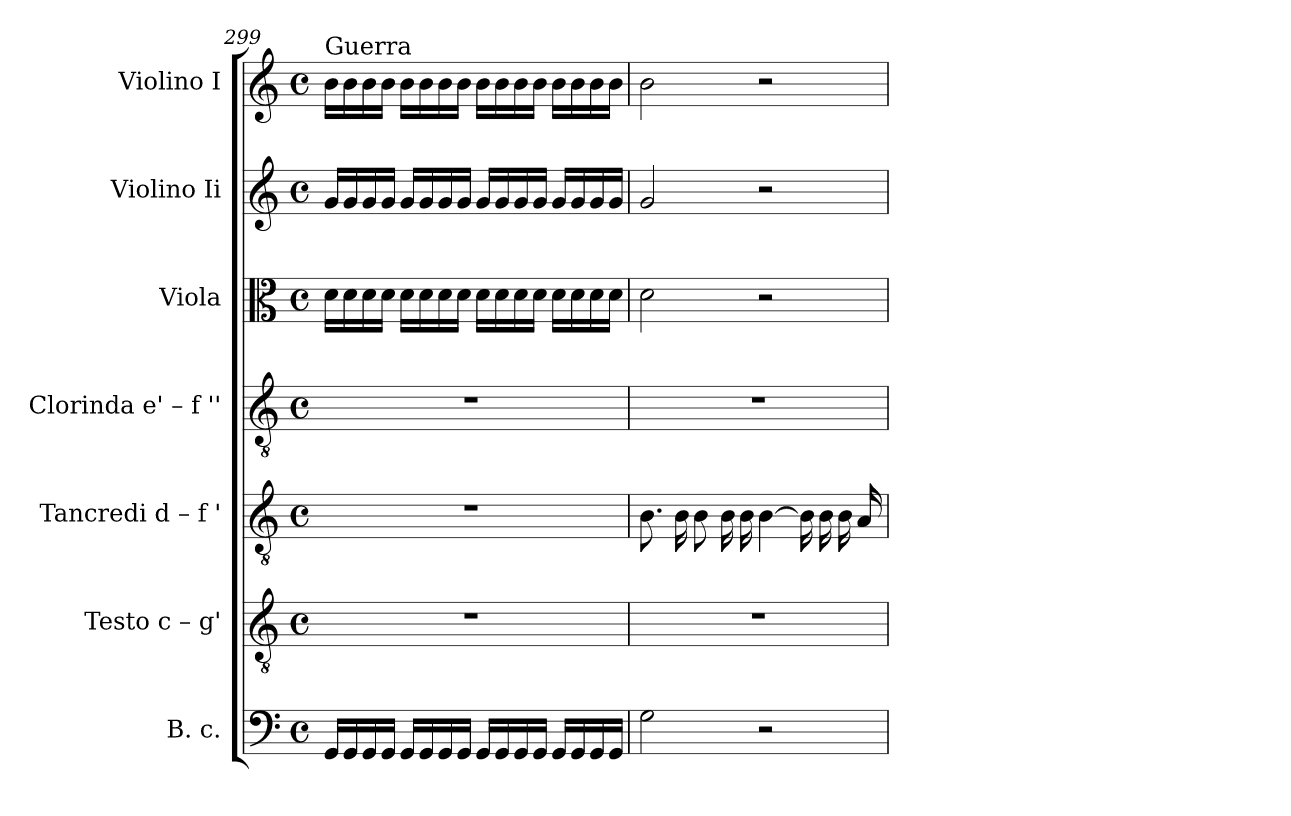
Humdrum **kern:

**kern	**kern	**kern	**kern	**kern	**kern	**kern	**text
*part7	*part6	*part5	*part4	*part3	*part2	*part1	*part1
*staff7	*staff6	*staff5	*staff4	*staff3	*staff2	*staff1	*staff1
*I"B. c.	*I"Testo  c – g'	*I"Tancredi  d – f '	*I"Clorinda  e' – f ''	*I"Viola	*I"Violino Ii	*I"Violino I	*
*clefF4	*clefGv2	*clefGv2	*clefGv2	*clefC3	*clefG2	*clefG2	*
*k[]	*k[]	*k[]	*k[]	*k[]	*k[]	*k[]	*
*C:	*C:	*C:	*C:	*C:	*C:	*C:	*
*M4/4	*M4/4	*M4/4	*M4/4	*M4/4	*M4/4	*M4/4	*
*met(c)	*met(c)	*met(c)	*met(c)	*met(c)	*met(c)	*met(c)	*
=299	=299	=299	=299	=299	=299	=299	=299
!	!	!	!	!	!	!LO:TX:a:t=Guerra	!
!	!	!	!	!	!	!	!LO:LY:b:cj
16GG/L	1r	1r	1r	16d\L	16g/L	16b\L	.
!	!	!	!	!	!	!	!LO:LY:b:cj
16GG/	.	.	.	16d\	16g/	16b\	.
!	!	!	!	!	!	!	!LO:LY:b:cj
16GG/	.	.	.	16d\	16g/	16b\	.
!	!	!	!	!	!	!	!LO:LY:b:cj
16GG/J	.	.	.	16d\J	16g/J	16b\J	.
!	!	!	!	!	!	!	!LO:LY:b:cj
16GG/L	.	.	.	16d\L	16g/L	16b\L	.
!	!	!	!	!	!	!	!LO:LY:b:cj
16GG/	.	.	.	16d\	16g/	16b\	.
!	!	!	!	!	!	!	!LO:LY:b:cj
16GG/	.	.	.	16d\	16g/	16b\	.
!	!	!	!	!	!	!	!LO:LY:b:cj
16GG/J	.	.	.	16d\J	16g/J	16b\J	.
!	!	!	!	!	!	!	!LO:LY:b:cj
16GG/L	.	.	.	16d\L	16g/L	16b\L	.
!	!	!	!	!	!	!	!LO:LY:b:cj
16GG/	.	.	.	16d\	16g/	16b\	.
!	!	!	!	!	!	!	!LO:LY:b:cj
16GG/	.	.	.	16d\	16g/	16b\	.
!	!	!	!	!	!	!	!LO:LY:b:cj
16GG/J	.	.	.	16d\J	16g/J	16b\J	.
!	!	!	!	!	!	!	!LO:LY:b:cj
16GG/L	.	.	.	16d\L	16g/L	16b\L	.
!	!	!	!	!	!	!	!LO:LY:b:cj
16GG/	.	.	.	16d\	16g/	16b\	.
!	!	!	!	!	!	!	!LO:LY:b:cj
16GG/	.	.	.	16d\	16g/	16b\	.
!	!	!	!	!	!	!	!LO:LY:b:cj
16GG/J	.	.	.	16d\J	16g/J	16b\J	.
=300	=300	=300	=300	=300	=300	=300	=300
!	!	!	!	!	!	!	!LO:LY:b:cj
2G\	1r	8.B\	1r	2d\	2g/	2b\	.
.	.	16B\	.	.	.	.	.
.	.	8B\	.	.	.	.	.
.	.	16B\	.	.	.	.	.
.	.	16B\	.	.	.	.	.
2r	.	[>4B\	.	2r	2r	2r	.
.	.	16B\]	.	.	.	.	.
.	.	16B\	.	.	.	.	.
.	.	16B\	.	.	.	.	.
.	.	16A/	.	.	.	.	.
=	=	=	=	=	=	=	=
*-	*-	*-	*-	*-	*-	*-	*-
